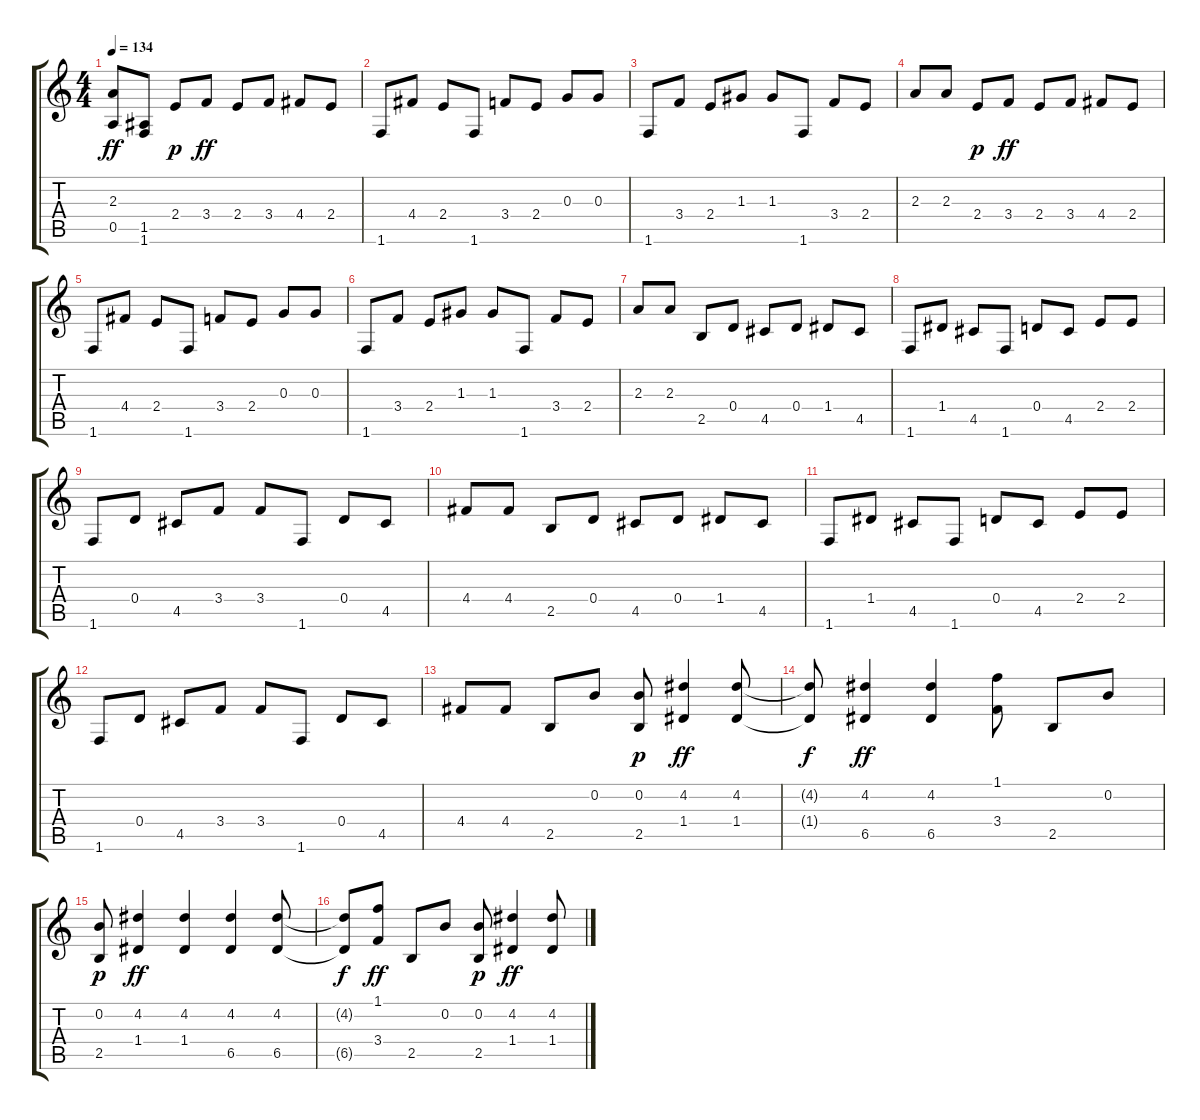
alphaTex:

\track "" {instrument distortionguitar}
\staff {score tabs}
\tuning (E4 B3 G3 D3 A2 E2) {hide}
\ts (4 4)
\tempo 134
\clef g2
\ks c
(2.3 0.5).8{dy ff} (1.5 1.6).8 2.4.8{dy p} 3.4.8{dy ff} 2.4.8 3.4.8 4.4.8 2.4.8 |
1.6.8 4.4.8 2.4.8 1.6.8 3.4.8 2.4.8 0.3.8 0.3.8 |
1.6.8 3.4.8 2.4.8 1.3.8 1.3.8 1.6.8 3.4.8 2.4.8 |
2.3.8 2.3.8 2.4.8{dy p} 3.4.8{dy ff} 2.4.8 3.4.8 4.4.8 2.4.8 |
1.6.8 4.4.8 2.4.8 1.6.8 3.4.8 2.4.8 0.3.8 0.3.8 |
1.6.8 3.4.8 2.4.8 1.3.8 1.3.8 1.6.8 3.4.8 2.4.8 |
2.3.8 2.3.8 2.5.8 0.4.8 4.5.8 0.4.8 1.4.8 4.5.8 |
1.6.8 1.4.8 4.5.8 1.6.8 0.4.8 4.5.8 2.4.8 2.4.8 |
1.6.8 0.4.8 4.5.8 3.4.8 3.4.8 1.6.8 0.4.8 4.5.8 |
4.4.8 4.4.8 2.5.8 0.4.8 4.5.8 0.4.8 1.4.8 4.5.8 |
1.6.8 1.4.8 4.5.8 1.6.8 0.4.8 4.5.8 2.4.8 2.4.8 |
1.6.8 0.4.8 4.5.8 3.4.8 3.4.8 1.6.8 0.4.8 4.5.8 |
4.4.8 4.4.8 2.5.8 0.2.8 (0.2 2.5).8{dy p} (4.2 1.4).4{dy ff} (4.2 1.4).8 |
(4.2{t} 1.4{t}).8{dy f} (4.2 6.5).4{dy ff} (4.2 6.5).4 (1.1 3.4).8 2.5.8 0.2.8 |
(0.2 2.5).8{dy p} (4.2 1.4).4{dy ff} (4.2 1.4).4 (4.2 6.5).4 (4.2 6.5).8 |
(4.2{t} 6.5{t}).8{dy f} (1.1 3.4).8{dy ff} 2.5.8 0.2.8 (0.2 2.5).8{dy p} (4.2 1.4).4{dy ff} (4.2 1.4).8
